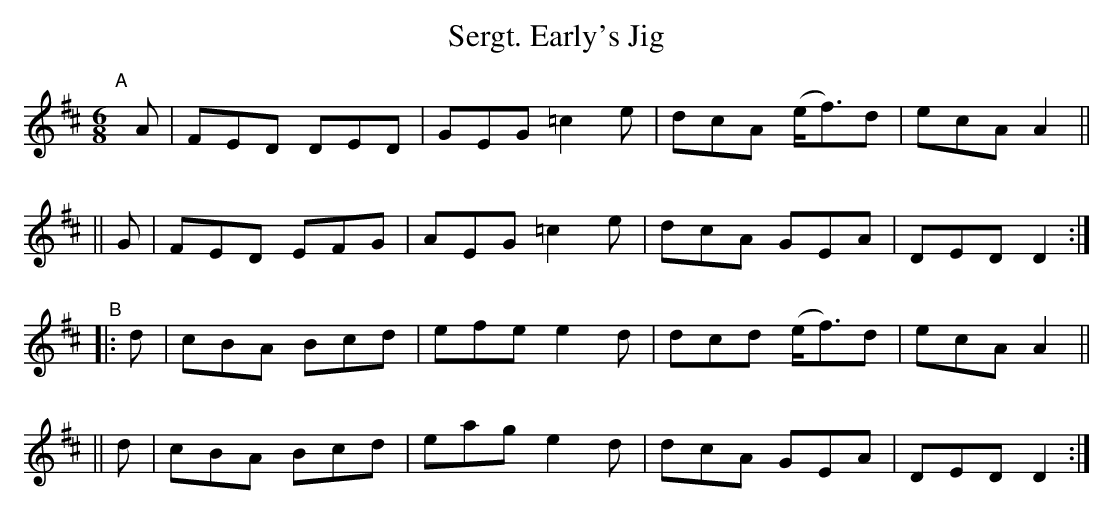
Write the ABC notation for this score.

X:1
T: Sergt. Early's Jig
M: 6/8
L: 1/8
K: D
"^A"\
[|]A | FED DED | GEG =c2e | dcA (e<f)d | ecA A2 ||
|| G | FED EFG | AEG =c2e | dcA  GEA   | DED D2 :|
"^B"\
|: d | cBA Bcd | efe e2d | dcd (e<f)d | ecA A2 ||
|| d | cBA Bcd | eag e2d | dcA  GEA   | DED D2 :|
